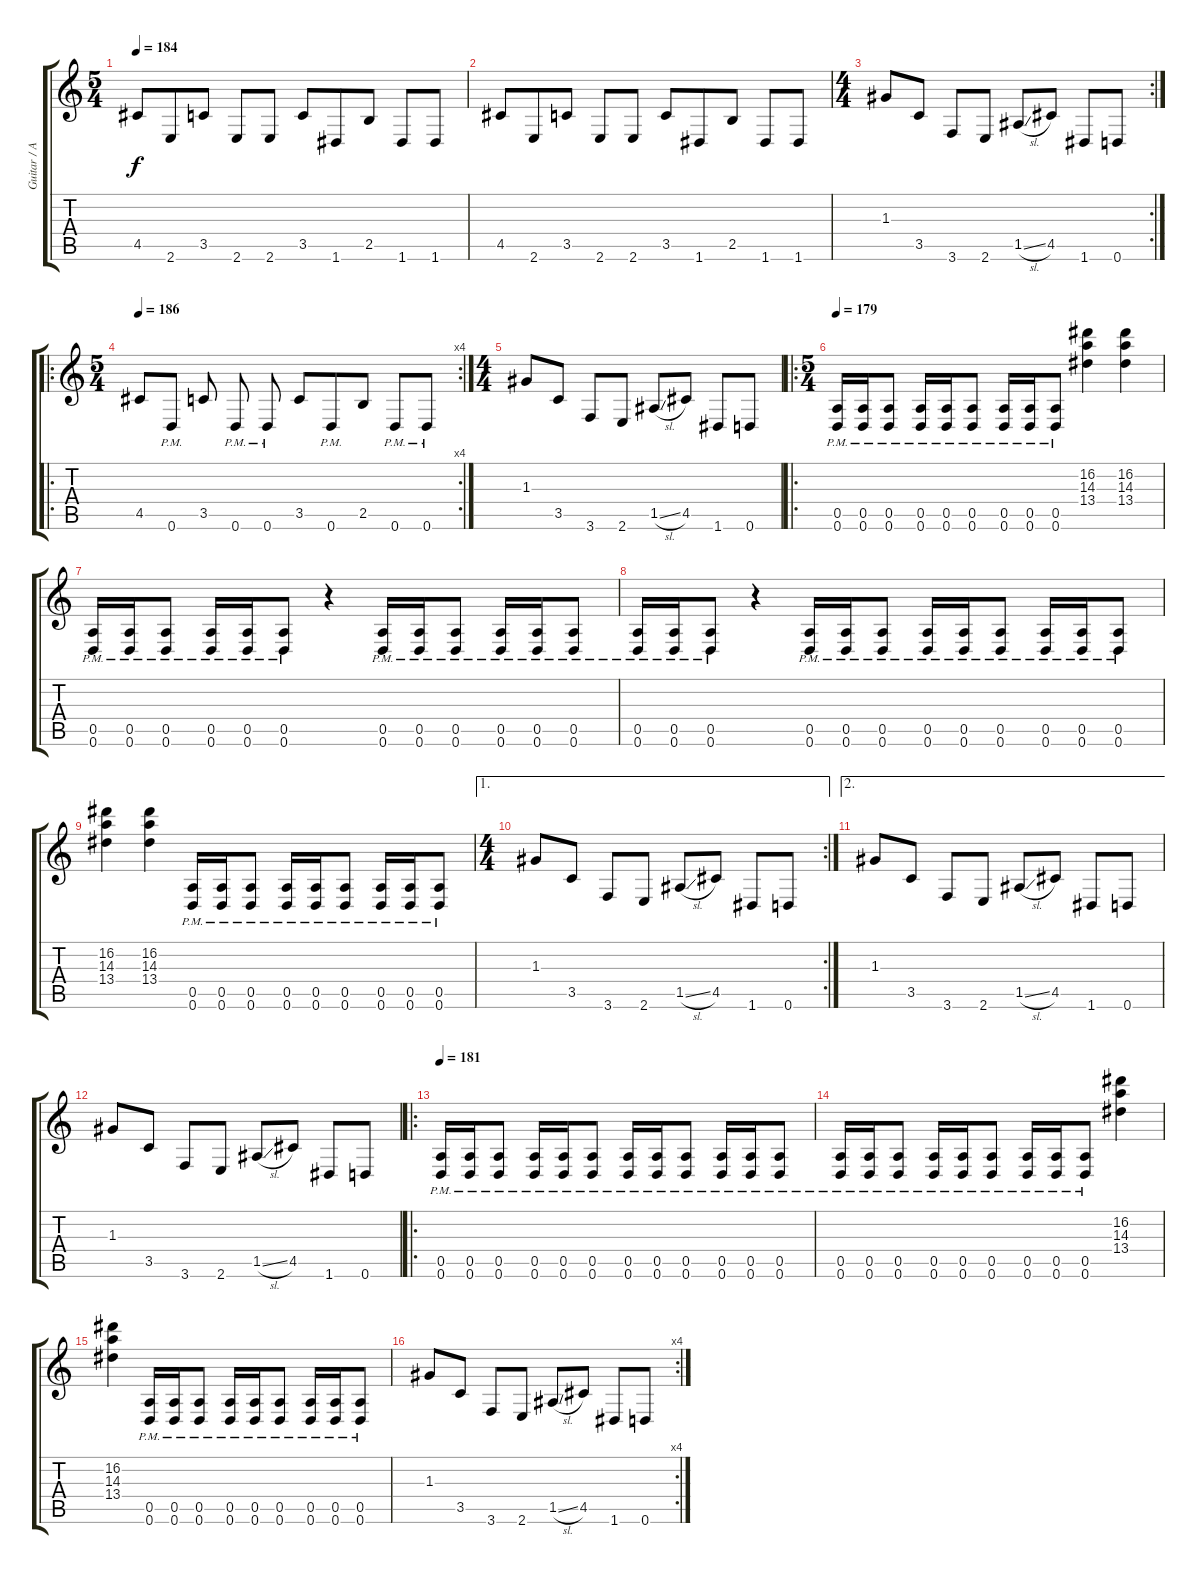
\track ("Guitar / Andy" "Guitar / A") {instrument overdrivenguitar}
\staff {score tabs}
\tuning (E4 B3 G3 D3 A2 D2) {hide}
\ts (5 4)
\tempo 184
\clef g2
\ks c
4.5.8{dy f} 2.6.8{beam merge} 3.5.8{beam split} 2.6.8{beam merge} 2.6.8{beam split} 3.5.8{beam merge} 1.6.8 2.5.8{beam split} 1.6.8 1.6.8 |
4.5.8 2.6.8{beam merge} 3.5.8{beam split} 2.6.8{beam merge} 2.6.8{beam split} 3.5.8{beam merge} 1.6.8 2.5.8{beam split} 1.6.8 1.6.8 |
\rc 2
\ts (4 4)
1.3.8 3.5.8 3.6.8 2.6.8 1.5{sl}.8 4.5.8 1.6.8 0.6.8 |
\ro
\rc 4
\ts (5 4)
\tempo 186
4.5.8 0.6{pm}.8 3.5.8{beam split} 0.6{pm}.8 0.6{pm}.8{beam split} 3.5.8{beam merge} 0.6{pm}.8 2.5.8{beam split} 0.6{pm}.8 0.6{pm}.8 |
\ts (4 4)
1.3.8 3.5.8 3.6.8 2.6.8 1.5{sl}.8 4.5.8 1.6.8 0.6.8 |
\ro
\ts (5 4)
\tempo 179
(0.5{pm} 0.6{pm}).16 (0.5{pm} 0.6{pm}).16 (0.5{pm} 0.6{pm}).8 (0.5{pm} 0.6{pm}).16 (0.5{pm} 0.6{pm}).16 (0.5{pm} 0.6{pm}).8 (0.5{pm} 0.6{pm}).16 (0.5{pm} 0.6{pm}).16 (0.5{pm} 0.6{pm}).8 (16.2 14.3 13.4).4 (16.2 14.3 13.4).4 |
(0.5{pm} 0.6{pm}).16 (0.5{pm} 0.6{pm}).16 (0.5{pm} 0.6{pm}).8 (0.5{pm} 0.6{pm}).16 (0.5{pm} 0.6{pm}).16 (0.5{pm} 0.6{pm}).8 r.4 (0.5{pm} 0.6{pm}).16 (0.5{pm} 0.6{pm}).16 (0.5{pm} 0.6{pm}).8 (0.5{pm} 0.6{pm}).16 (0.5{pm} 0.6{pm}).16 (0.5{pm} 0.6{pm}).8 |
(0.5{pm} 0.6{pm}).16 (0.5{pm} 0.6{pm}).16 (0.5{pm} 0.6{pm}).8 r.4 (0.5{pm} 0.6{pm}).16 (0.5{pm} 0.6{pm}).16 (0.5{pm} 0.6{pm}).8 (0.5{pm} 0.6{pm}).16 (0.5{pm} 0.6{pm}).16 (0.5{pm} 0.6{pm}).8 (0.5{pm} 0.6{pm}).16 (0.5{pm} 0.6{pm}).16 (0.5{pm} 0.6{pm}).8 |
(16.2 14.3 13.4).4 (16.2 14.3 13.4).4 (0.5{pm} 0.6{pm}).16 (0.5{pm} 0.6{pm}).16 (0.5{pm} 0.6{pm}).8 (0.5{pm} 0.6{pm}).16 (0.5{pm} 0.6{pm}).16 (0.5{pm} 0.6{pm}).8 (0.5{pm} 0.6{pm}).16 (0.5{pm} 0.6{pm}).16 (0.5{pm} 0.6{pm}).8 |
\ae 1
\rc 2
\ts (4 4)
1.3.8 3.5.8 3.6.8 2.6.8 1.5{sl}.8 4.5.8 1.6.8 0.6.8 |
\ae 2
1.3.8 3.5.8 3.6.8 2.6.8 1.5{sl}.8 4.5.8 1.6.8 0.6.8 |
1.3.8 3.5.8 3.6.8 2.6.8 1.5{sl}.8 4.5.8 1.6.8 0.6.8 |
\ro
\tempo 181
(0.5{pm} 0.6{pm}).16 (0.5{pm} 0.6{pm}).16 (0.5{pm} 0.6{pm}).8 (0.5{pm} 0.6{pm}).16 (0.5{pm} 0.6{pm}).16 (0.5{pm} 0.6{pm}).8 (0.5{pm} 0.6{pm}).16 (0.5{pm} 0.6{pm}).16 (0.5{pm} 0.6{pm}).8 (0.5{pm} 0.6{pm}).16 (0.5{pm} 0.6{pm}).16 (0.5{pm} 0.6{pm}).8 |
(0.5{pm} 0.6{pm}).16 (0.5{pm} 0.6{pm}).16 (0.5{pm} 0.6{pm}).8 (0.5{pm} 0.6{pm}).16 (0.5{pm} 0.6{pm}).16 (0.5{pm} 0.6{pm}).8 (0.5{pm} 0.6{pm}).16 (0.5{pm} 0.6{pm}).16 (0.5{pm} 0.6{pm}).8 (16.2 14.3 13.4).4 |
(16.2 14.3 13.4).4 (0.5{pm} 0.6{pm}).16 (0.5{pm} 0.6{pm}).16 (0.5{pm} 0.6{pm}).8 (0.5{pm} 0.6{pm}).16 (0.5{pm} 0.6{pm}).16 (0.5{pm} 0.6{pm}).8 (0.5{pm} 0.6{pm}).16 (0.5{pm} 0.6{pm}).16 (0.5{pm} 0.6{pm}).8 |
\rc 4
1.3.8 3.5.8 3.6.8 2.6.8 1.5{sl}.8 4.5.8 1.6.8 0.6.8
